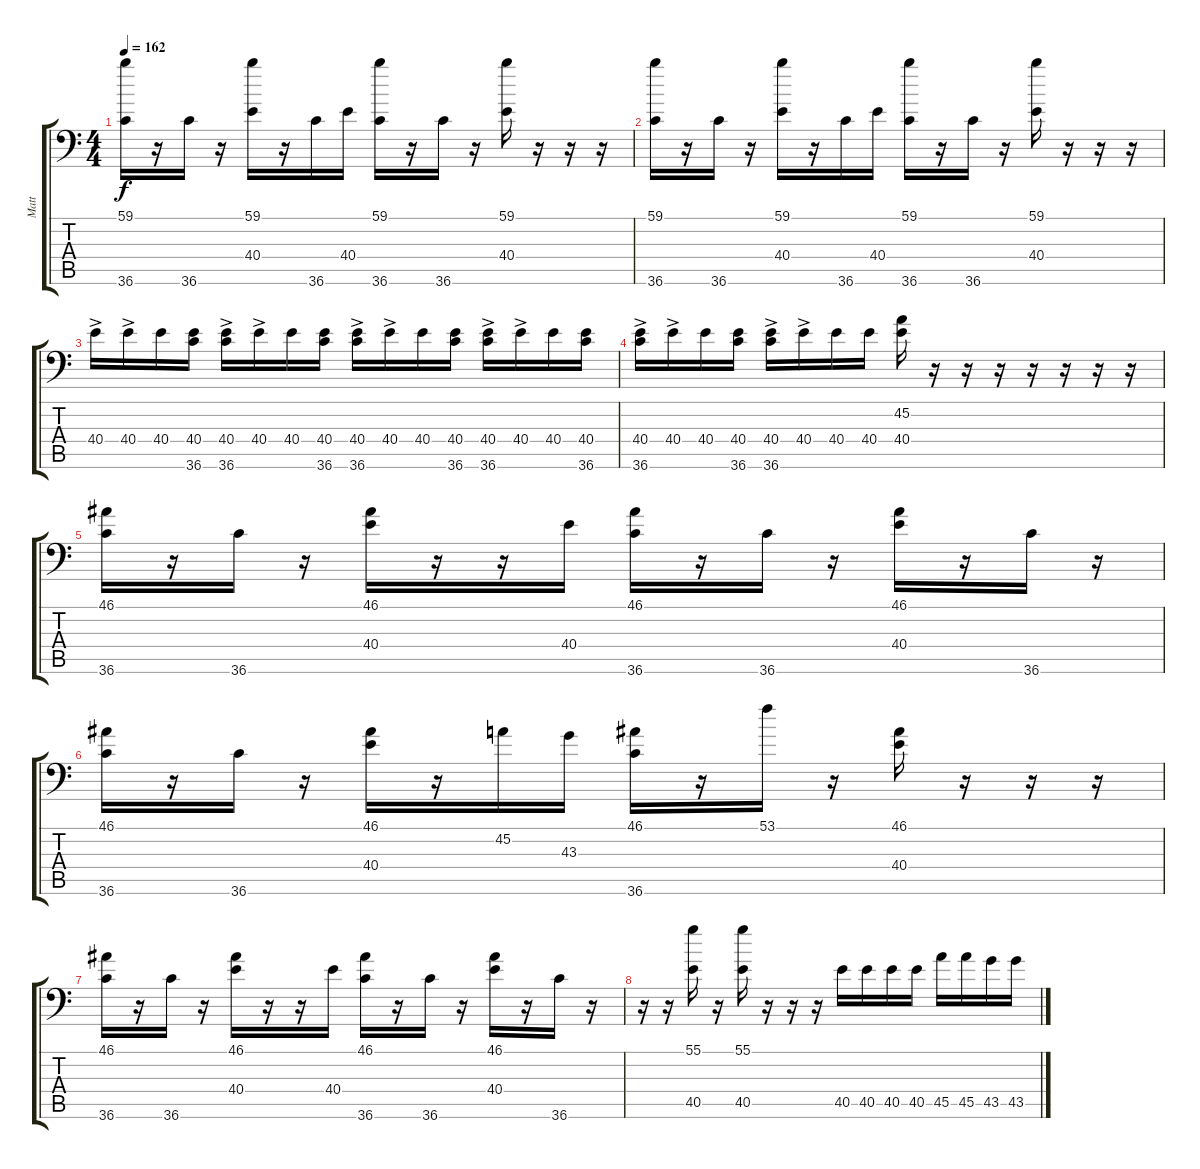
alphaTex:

\track ("Matt" "Matt") {instrument acousticgrandpiano}
\staff {score tabs}
\tuning (C-1 C-1 C-1 C-1 C-1 C-1) {hide}
\ts (4 4)
\tempo 162
\clef f4
\ks c
(59.1 36.6).16{dy f} r.16 36.6.16 r.16 (59.1 40.4).16 r.16 36.6.16 40.4.16 (59.1 36.6).16 r.16 36.6.16 r.16 (59.1 40.4).16 r.16 r.16 r.16 |
(59.1 36.6).16 r.16 36.6.16 r.16 (59.1 40.4).16 r.16 36.6.16 40.4.16 (59.1 36.6).16 r.16 36.6.16 r.16 (59.1 40.4).16 r.16 r.16 r.16 |
40.4{ac}.16 40.4{ac}.16 40.4.16 (40.4 36.6).16 (40.4{ac} 36.6).16 40.4{ac}.16 40.4.16 (40.4 36.6).16 (40.4{ac} 36.6).16 40.4{ac}.16 40.4.16 (40.4 36.6).16 (40.4{ac} 36.6).16 40.4{ac}.16 40.4.16 (40.4 36.6).16 |
(40.4{ac} 36.6).16 40.4{ac}.16 40.4.16 (40.4 36.6).16 (40.4{ac} 36.6).16 40.4{ac}.16 40.4.16 40.4.16 (45.2 40.4).16 r.16 r.16 r.16 r.16 r.16 r.16 r.16 |
(46.1 36.6).16 r.16 36.6.16 r.16 (46.1 40.4).16 r.16 r.16 40.4.16 (46.1 36.6).16 r.16 36.6.16 r.16 (46.1 40.4).16 r.16 36.6.16 r.16 |
(46.1 36.6).16 r.16 36.6.16 r.16 (46.1 40.4).16 r.16 45.2.16 43.3.16 (46.1 36.6).16 r.16 53.1.16 r.16 (46.1 40.4).16 r.16 r.16 r.16 |
(46.1 36.6).16 r.16 36.6.16 r.16 (46.1 40.4).16 r.16 r.16 40.4.16 (46.1 36.6).16 r.16 36.6.16 r.16 (46.1 40.4).16 r.16 36.6.16 r.16 |
r.16 r.16 (55.1 40.5).16 r.16 (55.1 40.5).16 r.16 r.16 r.16 40.5.16 40.5.16 40.5.16 40.5.16 45.5.16 45.5.16 43.5.16 43.5.16
